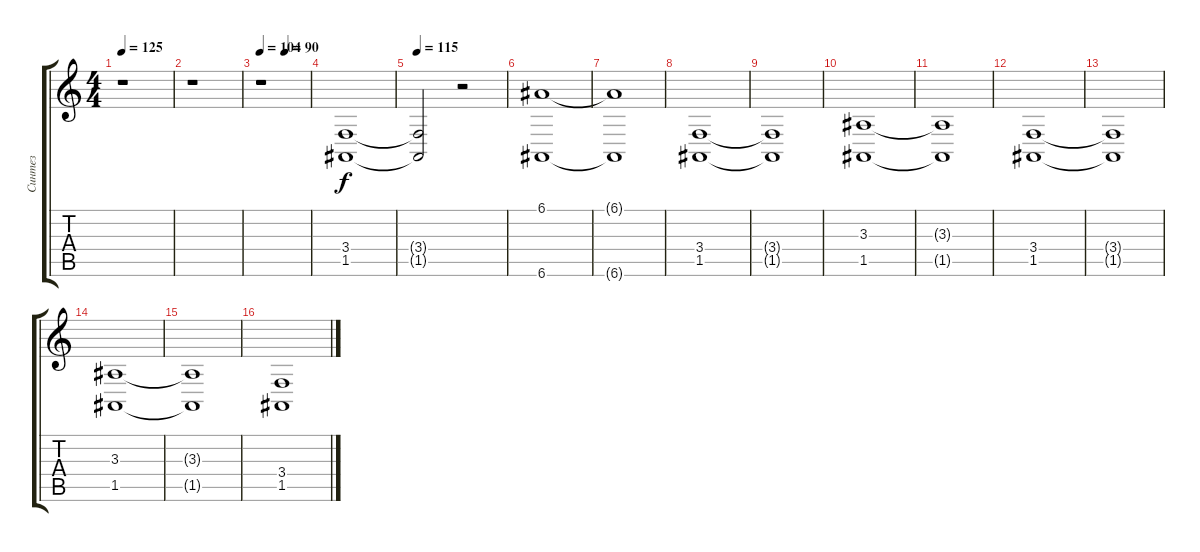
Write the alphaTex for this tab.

\track ("Синтез" "Синтез") {instrument stringensemble1}
\staff {score tabs}
\tuning (E4 B3 G3 D3 A2 E2) {hide}
\ts (4 4)
\tempo 125
\clef g2
\ks c
r.1{dy f} |
r.1 |
\tempo 104
\tempo (90 0.5)
r.1 |
(3.4 1.5).1{instrument seashore} |
\tempo 115
(3.4{t} 1.5{t}).2 r.2 |
(6.1 6.6).1{instrument seashore} |
(6.1{t} 6.6{t}).1 |
(3.4 1.5).1 |
(3.4{t} 1.5{t}).1 |
(3.3 1.5).1 |
(3.3{t} 1.5{t}).1 |
(3.4 1.5).1 |
(3.4{t} 1.5{t}).1 |
(3.3 1.5).1 |
(3.3{t} 1.5{t}).1 |
(3.4 1.5).1
